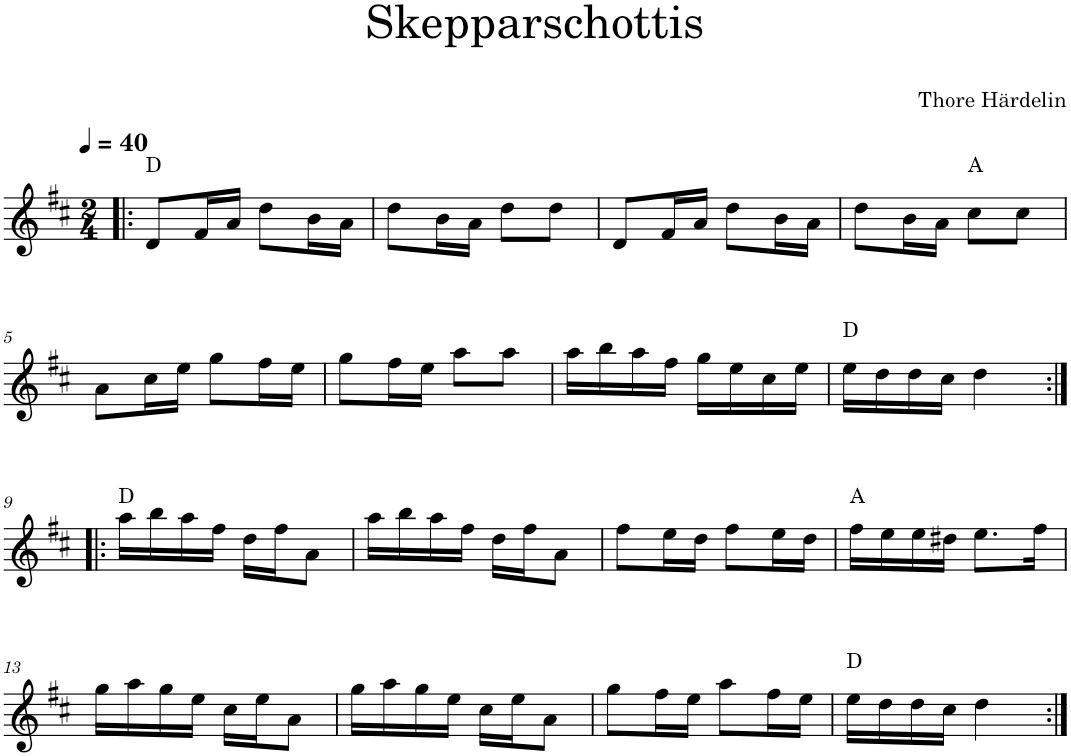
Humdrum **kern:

**kern	**harte
*part1	*part1
*staff1	*
*I"Violin	*
*I'Vln.	*
*clefG2	*
*k[f#c#]	*
*M2/4	*
*MM40	*
=1!|:	=1!|:
8d/L	D:maj
16f#/L	.
16a/JJ	.
8dd\L	.
16b\L	.
16a\JJ	.
=2	=2
8dd\L	.
16b\L	.
16a\JJ	.
8dd\L	.
8dd\J	.
=3	=3
8d/L	.
16f#/L	.
16a/JJ	.
8dd\L	.
16b\L	.
16a\JJ	.
=4	=4
8dd\L	.
16b\L	.
16a\JJ	.
8cc#\L	A:maj
8cc#\J	.
!!LO:LB:g=z
=5	=5
8a\L	.
16cc#\L	.
16ee\JJ	.
8gg\L	.
16ff#\L	.
16ee\JJ	.
=6	=6
8gg\L	.
16ff#\L	.
16ee\JJ	.
8aa\L	.
8aa\J	.
=7	=7
16aa\LL	.
16bb\	.
16aa\	.
16ff#\JJ	.
16gg\LL	.
16ee\	.
16cc#\	.
16ee\JJ	.
=8	=8
16ee\LL	D:maj
16dd\	.
16dd\	.
16cc#\JJ	.
4dd\	.
!!LO:LB:g=z
=9:|!|:	=9:|!|:
16aa\LL	D:maj
16bb\	.
16aa\	.
16ff#\JJ	.
16dd\LL	.
16ff#\J	.
8a\J	.
=10	=10
16aa\LL	.
16bb\	.
16aa\	.
16ff#\JJ	.
16dd\LL	.
16ff#\J	.
8a\J	.
=11	=11
8ff#\L	.
16ee\L	.
16dd\JJ	.
8ff#\L	.
16ee\L	.
16dd\JJ	.
=12	=12
16ff#\LL	A:maj
16ee\	.
16ee\	.
16dd#X\JJ	.
8.ee\L	.
16ff#\Jk	.
!!LO:LB:g=z
=13	=13
16gg\LL	.
16aa\	.
16gg\	.
16ee\JJ	.
16cc#\LL	.
16ee\J	.
8a\J	.
=14	=14
16gg\LL	.
16aa\	.
16gg\	.
16ee\JJ	.
16cc#\LL	.
16ee\J	.
8a\J	.
=15	=15
8gg\L	.
16ff#\L	.
16ee\JJ	.
8aa\L	.
16ff#\L	.
16ee\JJ	.
=16	=16
16ee\LL	D:maj
16dd\	.
16dd\	.
16cc#\JJ	.
4dd\	.
=:|!	=:|!
*-	*-
